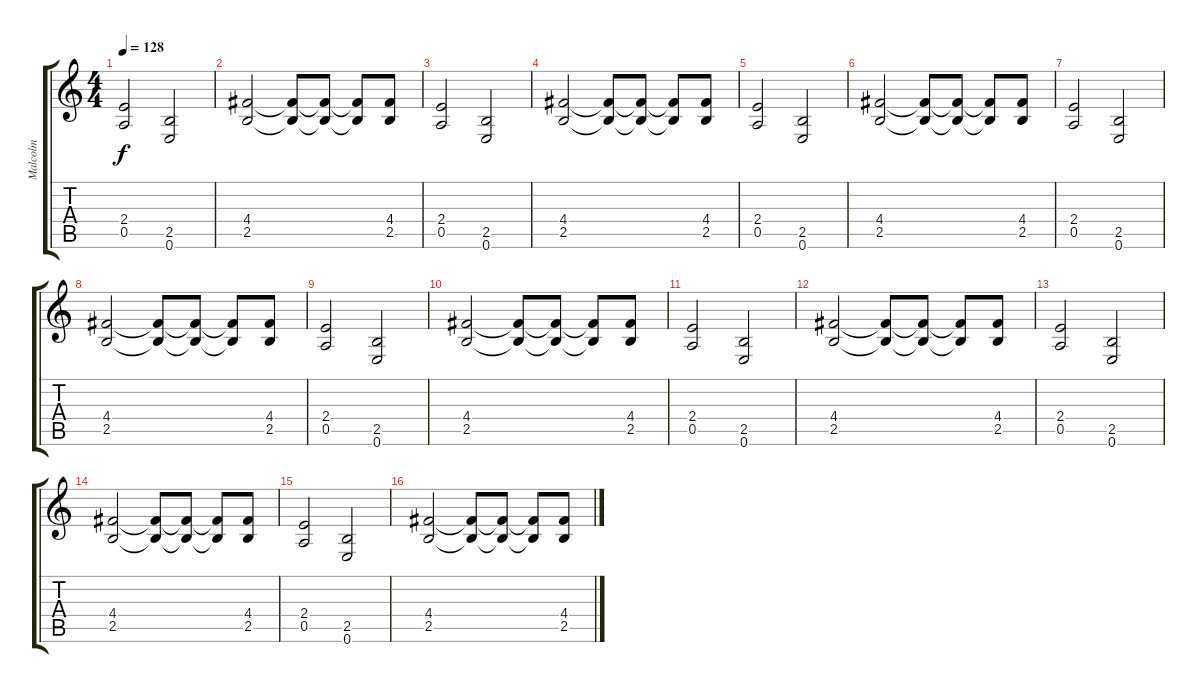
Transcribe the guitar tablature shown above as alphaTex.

\track ("Malcolm" "Malcolm") {instrument distortionguitar}
\staff {score tabs}
\tuning (E4 B3 G3 D3 A2 E2) {hide}
\ts (4 4)
\tempo 128
\clef g2
\ks c
(2.4 0.5).2{dy f} (2.5 0.6).2 |
(4.4 2.5).2 (4.4{t} 2.5{t}).8 (4.4{t} 2.5{t}).8 (4.4{t} 2.5{t}).8 (4.4 2.5).8 |
(2.4 0.5).2 (2.5 0.6).2 |
(4.4 2.5).2 (4.4{t} 2.5{t}).8 (4.4{t} 2.5{t}).8 (4.4{t} 2.5{t}).8 (4.4 2.5).8 |
(2.4 0.5).2 (2.5 0.6).2 |
(4.4 2.5).2 (4.4{t} 2.5{t}).8 (4.4{t} 2.5{t}).8 (4.4{t} 2.5{t}).8 (4.4 2.5).8 |
(2.4 0.5).2 (2.5 0.6).2 |
(4.4 2.5).2 (4.4{t} 2.5{t}).8 (4.4{t} 2.5{t}).8 (4.4{t} 2.5{t}).8 (4.4 2.5).8 |
(2.4 0.5).2 (2.5 0.6).2 |
(4.4 2.5).2 (4.4{t} 2.5{t}).8 (4.4{t} 2.5{t}).8 (4.4{t} 2.5{t}).8 (4.4 2.5).8 |
(2.4 0.5).2 (2.5 0.6).2 |
(4.4 2.5).2 (4.4{t} 2.5{t}).8 (4.4{t} 2.5{t}).8 (4.4{t} 2.5{t}).8 (4.4 2.5).8 |
(2.4 0.5).2 (2.5 0.6).2 |
(4.4 2.5).2 (4.4{t} 2.5{t}).8 (4.4{t} 2.5{t}).8 (4.4{t} 2.5{t}).8 (4.4 2.5).8 |
(2.4 0.5).2 (2.5 0.6).2 |
(4.4 2.5).2 (4.4{t} 2.5{t}).8 (4.4{t} 2.5{t}).8 (4.4{t} 2.5{t}).8 (4.4 2.5).8
